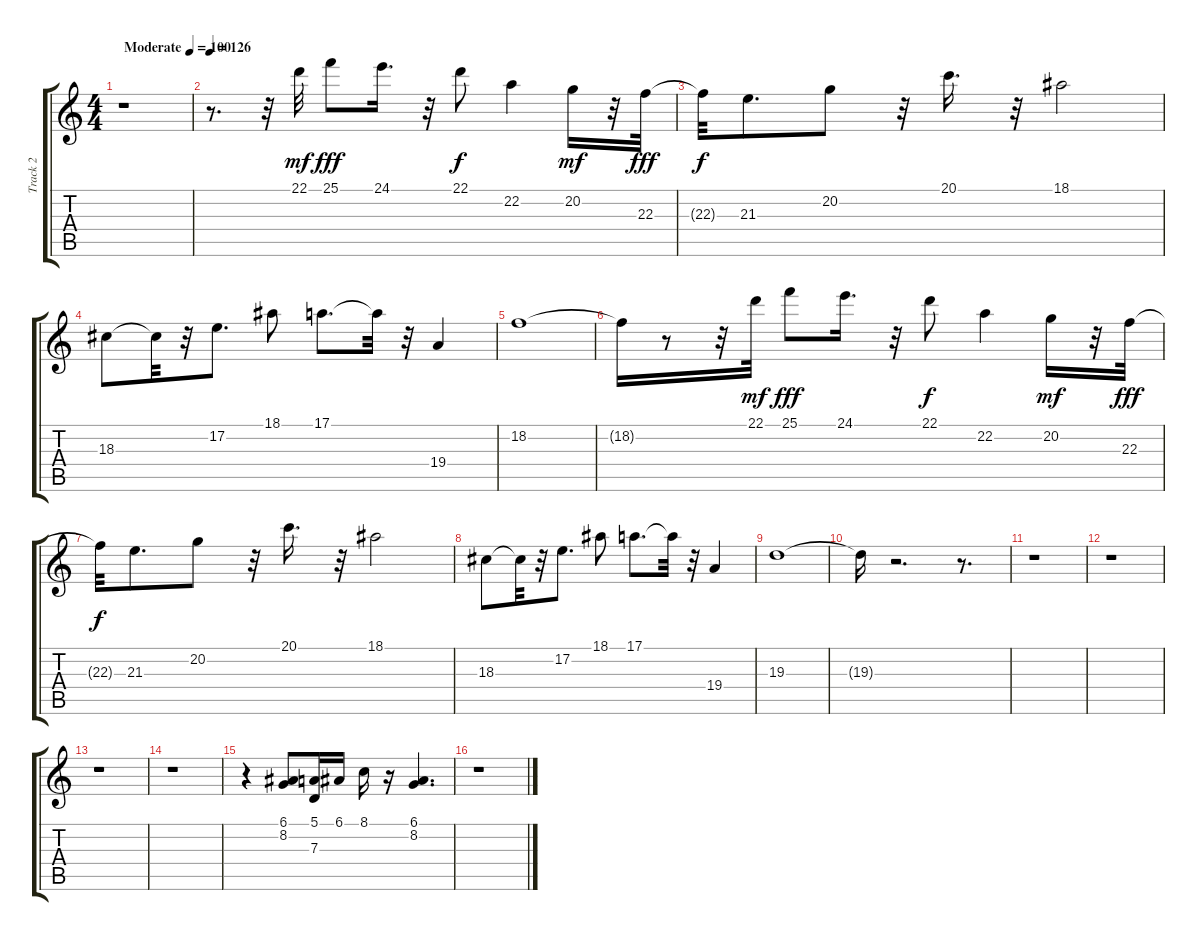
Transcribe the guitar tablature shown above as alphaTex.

\track ("Track 2" "Track 2") {instrument accordion}
\staff {score tabs}
\tuning (E4 B3 G3 D3 A2 E2) {hide}
\ts (4 4)
\tempo (100 "Moderate")
\clef g2
\ks c
r.1{dy mf instrument accordion} |
\tempo 126
r.8{d} r.32 22.1.32 25.1.8{dy fff} 24.1.16{d} r.32 22.1.8{dy f} 22.2.4 20.2.16{dy mf} r.32 22.3.32{dy fff} |
22.3{t}.32{dy f} 21.3.8{d} 20.2.8 r.32 20.1.16{d} r.32 18.1.2 |
18.3.8 18.3{t}.32 r.32 17.2.8{d} 18.1.8 17.1.8{d} 17.1{t}.32 r.32 19.4.4 |
18.2.1 |
18.2{t}.16 r.8 r.32 22.1.32{dy mf} 25.1.8{dy fff} 24.1.16{d} r.32 22.1.8{dy f} 22.2.4 20.2.16{dy mf} r.32 22.3.32{dy fff} |
22.3{t}.32{dy f} 21.3.8{d} 20.2.8 r.32 20.1.16{d} r.32 18.1.2 |
18.3.8 18.3{t}.32 r.32 17.2.8{d} 18.1.8 17.1.8{d} 17.1{t}.32 r.32 19.4.4 |
19.3.1 |
19.3{t}.16 r.2{d} r.8{d} |
r.1 |
r.1 |
r.1 |
r.1 |
r.4 (6.1 8.2).8 (5.1 7.3).16 6.1.16 8.1.16 r.16 (6.1 8.2).4{d} |
r.1
